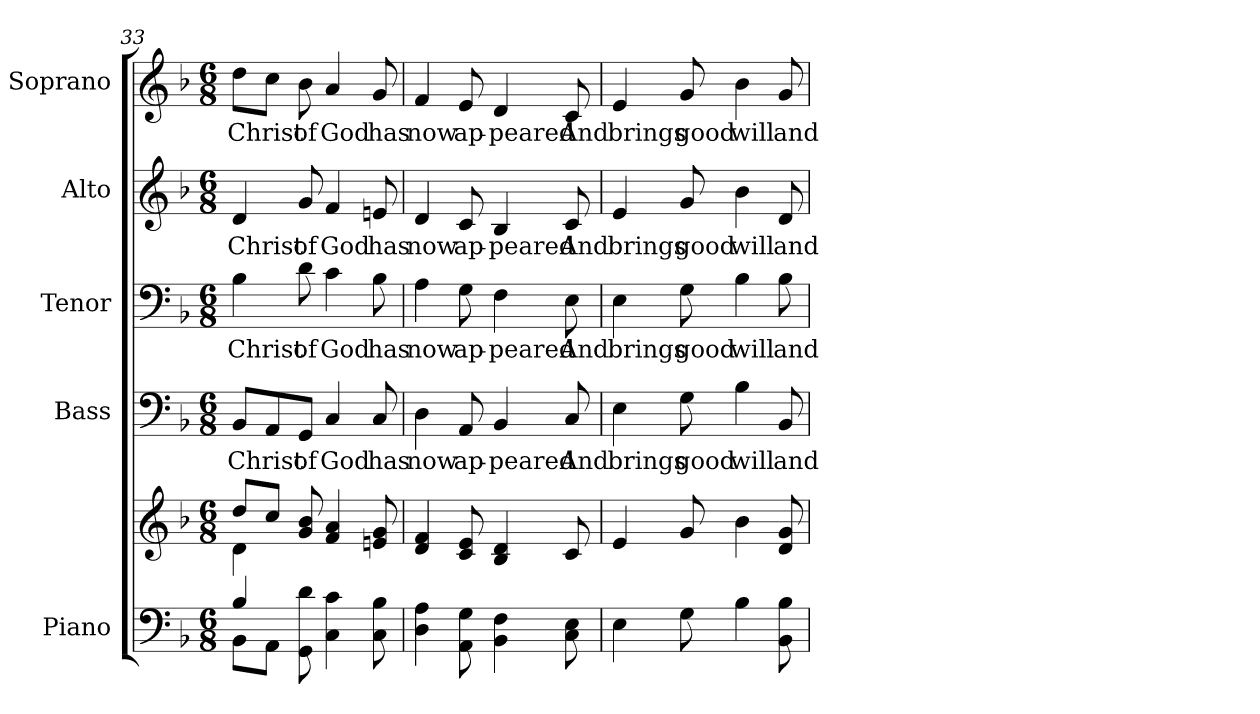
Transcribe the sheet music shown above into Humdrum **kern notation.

**kern	**kern	**kern	**text	**kern	**text	**kern	**text	**kern	**text
*part5	*part5	*part4	*part4	*part3	*part3	*part2	*part2	*part1	*part1
*staff6	*staff5	*staff4	*staff4	*staff3	*staff3	*staff2	*staff2	*staff1	*staff1
*I"Piano	*	*I"Bass	*	*I"Tenor	*	*I"Alto	*	*I"Soprano	*
*I'Pno.	*	*I'B.	*	*I'T.	*	*I'A.	*	*I'S.	*
*clefF4	*clefG2	*clefF4	*	*clefF4	*	*clefG2	*	*clefG2	*
*k[b-]	*k[b-]	*k[b-]	*	*k[b-]	*	*k[b-]	*	*k[b-]	*
*F:	*F:	*F:	*	*F:	*	*F:	*	*F:	*
*M6/8	*M6/8	*M6/8	*	*M6/8	*	*M6/8	*	*M6/8	*
=33	=33	=33	=33	=33	=33	=33	=33	=33	=33
*^	*^	*	*	*	*	*	*	*	*
!	!	!	!	!	!LO:LY:b:color=#000000	!	!	!	!	!	!
!	!	!	!	!	!	!	!LO:LY:b:color=#000000	!	!	!	!
!	!	!	!	!	!	!	!	!	!LO:LY:b:color=#000000	!	!
!	!	!	!	!	!	!	!	!	!	!	!LO:LY:b:color=#000000
4B-i/	8BB-i\L	8ddi/L	4di\	8BB-i/L	Christ	4B-i\	Christ	4di/	Christ	8ddi\L	Christ
.	8AAi\J	8cci/J	.	8AAi/	.	.	.	.	.	8cci\J	.
!	!	!	!	!	!LO:LY:b:color=#000000	!	!	!	!	!	!
!	!	!	!	!	!	!	!LO:LY:b:color=#000000	!	!	!	!
!	!	!	!	!	!	!	!	!	!LO:LY:b:color=#000000	!	!
!	!	!	!	!	!	!	!	!	!	!	!LO:LY:b:color=#000000
8GGi\ 8di	8ryy	8gi/ 8b-i	8ryy	8GGi/J	of	8di\	of	8gi/	of	8b-i\	of
!	!	!	!	!	!LO:LY:b:color=#000000	!	!	!	!	!	!
!	!	!	!	!	!	!	!LO:LY:b:color=#000000	!	!	!	!
!	!	!	!	!	!	!	!	!	!LO:LY:b:color=#000000	!	!
!	!	!	!	!	!	!	!	!	!	!	!LO:LY:b:color=#000000
4Ci\ 4ci	4.ryy	4fi/ 4ai	4.ryy	4Ci/	God	4ci\	God	4fi/	God	4ai/	God
!	!	!	!	!	!LO:LY:b:color=#000000	!	!	!	!	!	!
!	!	!	!	!	!	!	!LO:LY:b:color=#000000	!	!	!	!
!	!	!	!	!	!	!	!	!	!LO:LY:b:color=#000000	!	!
!	!	!	!	!	!	!	!	!	!	!	!LO:LY:b:color=#000000
8Ci\ 8B-i	.	8eni/ 8gi	.	8Ci/	has	8B-i\	has	8eni/	has	8gi/	has
*v	*v	*	*	*	*	*	*	*	*	*	*
*	*v	*v	*	*	*	*	*	*	*	*
!!LO:PB:g=z
=34	=34	=34	=34	=34	=34	=34	=34	=34	=34
!	!	!	!LO:LY:b:color=#000000	!	!	!	!	!	!
!	!	!	!	!	!LO:LY:b:color=#000000	!	!	!	!
!	!	!	!	!	!	!	!LO:LY:b:color=#000000	!	!
!	!	!	!	!	!	!	!	!	!LO:LY:b:color=#000000
4Di\ 4Ai	4di/ 4fi	4Di\	now	4Ai\	now	4di/	now	4fi/	now
!	!	!	!LO:LY:b:color=#000000	!	!	!	!	!	!
!	!	!	!	!	!LO:LY:b:color=#000000	!	!	!	!
!	!	!	!	!	!	!	!LO:LY:b:color=#000000	!	!
!	!	!	!	!	!	!	!	!	!LO:LY:b:color=#000000
8AAi\ 8Gi	8ci/ 8ei	8AAi/	ap-	8Gi\	ap-	8ci/	ap-	8ei/	ap-
!	!	!	!LO:LY:b:color=#000000	!	!	!	!	!	!
!	!	!	!	!	!LO:LY:b:color=#000000	!	!	!	!
!	!	!	!	!	!	!	!LO:LY:b:color=#000000	!	!
!	!	!	!	!	!	!	!	!	!LO:LY:b:color=#000000
4BB-i\ 4Fi	4B-i/ 4di	4BB-i/	-peared	4Fi\	-peared	4B-i/	-peared	4di/	-peared
!	!	!	!LO:LY:b:color=#000000	!	!	!	!	!	!
!	!	!	!	!	!LO:LY:b:color=#000000	!	!	!	!
!	!	!	!	!	!	!	!LO:LY:b:color=#000000	!	!
!	!	!	!	!	!	!	!	!	!LO:LY:b:color=#000000
8Ci\ 8Ei	8ci/	8Ci/	And	8Ei\	And	8ci/	And	8ci/	And
=35	=35	=35	=35	=35	=35	=35	=35	=35	=35
!	!	!	!LO:LY:b:color=#000000	!	!	!	!	!	!
!	!	!	!	!	!LO:LY:b:color=#000000	!	!	!	!
!	!	!	!	!	!	!	!LO:LY:b:color=#000000	!	!
!	!	!	!	!	!	!	!	!	!LO:LY:b:color=#000000
4Ei\	4ei/	4Ei\	brings	4Ei\	brings	4ei/	brings	4ei/	brings
!	!	!	!LO:LY:b:color=#000000	!	!	!	!	!	!
!	!	!	!	!	!LO:LY:b:color=#000000	!	!	!	!
!	!	!	!	!	!	!	!LO:LY:b:color=#000000	!	!
!	!	!	!	!	!	!	!	!	!LO:LY:b:color=#000000
8Gi\	8gi/	8Gi\	good	8Gi\	good	8gi/	good	8gi/	good
!	!	!	!LO:LY:b:color=#000000	!	!	!	!	!	!
!	!	!	!	!	!LO:LY:b:color=#000000	!	!	!	!
!	!	!	!	!	!	!	!LO:LY:b:color=#000000	!	!
!	!	!	!	!	!	!	!	!	!LO:LY:b:color=#000000
4B-i\	4b-i\	4B-i\	will	4B-i\	will	4b-i\	will	4b-i\	will
!	!	!	!LO:LY:b:color=#000000	!	!	!	!	!	!
!	!	!	!	!	!LO:LY:b:color=#000000	!	!	!	!
!	!	!	!	!	!	!	!LO:LY:b:color=#000000	!	!
!	!	!	!	!	!	!	!	!	!LO:LY:b:color=#000000
8BB-i\ 8B-i	8di/ 8gi	8BB-i/	and	8B-i\	and	8di/	and	8gi/	and
=	=	=	=	=	=	=	=	=	=
*-	*-	*-	*-	*-	*-	*-	*-	*-	*-
